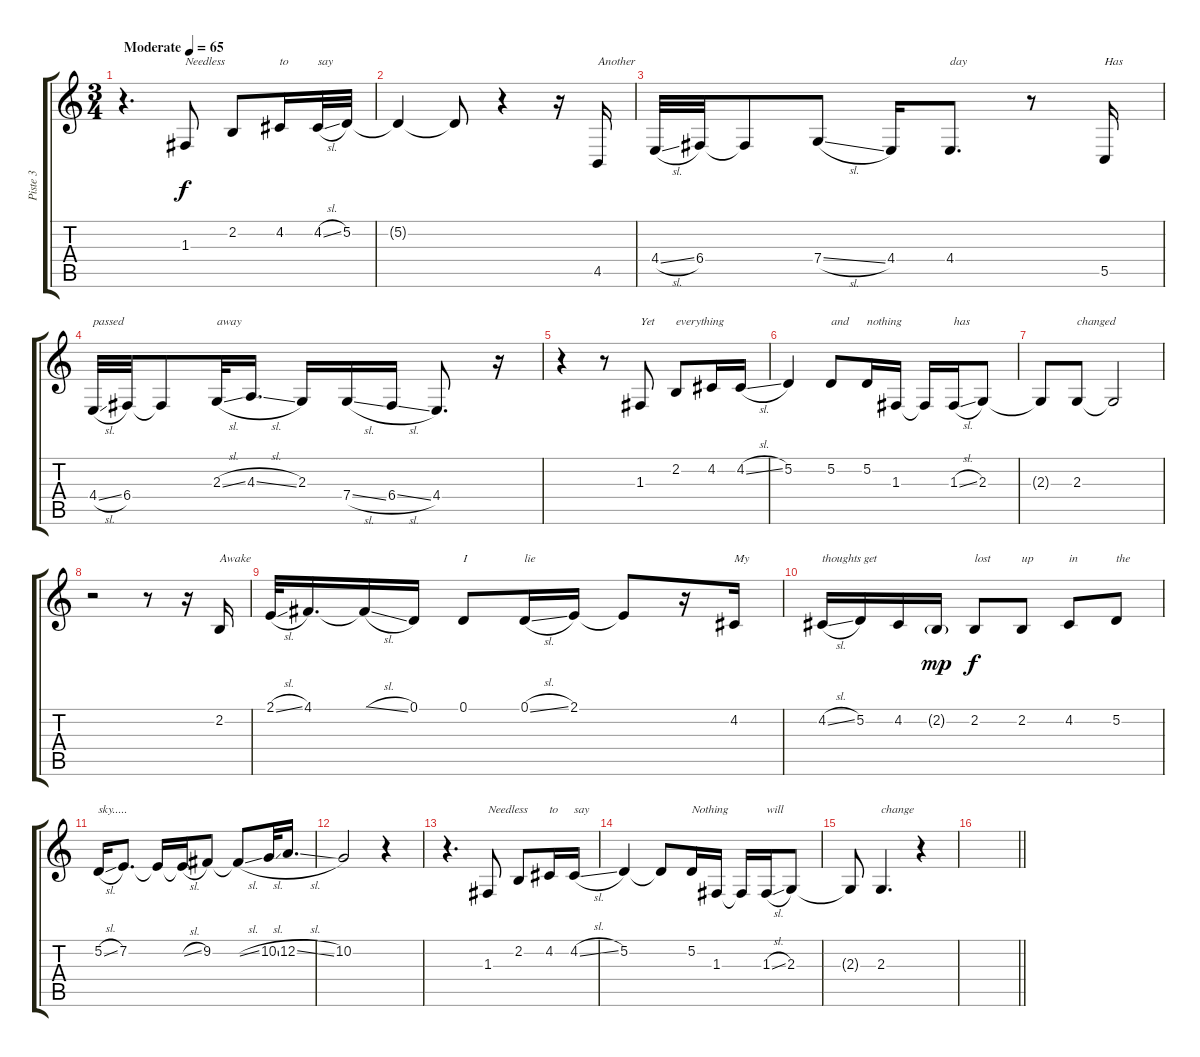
\track ("Piste 3" "Piste 3") {instrument violin}
\staff {score tabs}
\tuning (D4 A3 F3 C3 G2 D2) {hide}
\ts (3 4)
\tempo (65 "Moderate")
\clef g2
\ks c
r.4{d dy f instrument violin} 1.3.8{txt "Needless"} 2.2.8 4.2.16{txt "to"} 4.2{sl}.32{txt "say"} 5.2.32 |
5.2{t}.4 5.2{t}.8 r.4 r.16 4.5.16{txt "Another"} |
4.4{sl}.32 6.4.32 6.4{t}.8 7.4{sl}.8 4.4.16 4.4.8{d txt "day"} r.8 5.5.16{txt "Has"} |
4.4{sl}.32{txt "passed"} 6.4.32 6.4{t}.8 2.3{sl}.32{txt "away"} 4.3{sl}.16{d} 2.3.16 7.4{sl}.16 6.4{sl}.16 4.4.8{d} r.16 |
r.4 r.8 1.3.8{txt "Yet"} 2.2.8{txt "everything"} 4.2.16 4.2{sl}.16 |
5.2.4 5.2.8{txt "and"} 5.2.16{txt "nothing"} 1.3.16 1.3{t}.16 1.3{sl}.16{txt "has"} 2.3.8 |
2.3{t}.8 2.3.8{txt "changed"} 2.3{t}.2 |
r.2 r.8 r.16 2.2.16{txt "Awake"} |
2.1{sl}.32 4.1.16{d} 4.1{sl t}.16 0.1.16 0.1.8{txt "I"} 0.1{sl}.16{txt "lie"} 2.1.16 2.1{t}.8 r.16 4.2.16{txt "My"} |
4.2{sl}.16{txt "thoughts get"} 5.2.16 4.2.16 2.2{g}.16{dy mp} 2.2.8{txt "lost" dy f} 2.2.8{txt "up"} 4.2.8{txt "in"} 5.2.8{txt "the"} |
5.2{sl}.16{txt "sky....."} 7.2.8{d} 7.2{t}.16 7.2{sl t}.16 9.2.8 9.2{sl t}.8 10.2{sl}.32 12.2{sl}.16{d} |
10.2.2 r.4 |
r.4{d} 1.3.8{txt "Needless"} 2.2.8 4.2.16{txt "to"} 4.2{sl}.16{txt "say"} |
5.2.4 5.2{t}.8 5.2.16{txt "Nothing"} 1.3.16 1.3{t}.16 1.3{sl}.16{txt "will"} 2.3.8 |
2.3{t}.8 2.3.4{d txt "change"} r.4 |
\barLineRight lightlight
